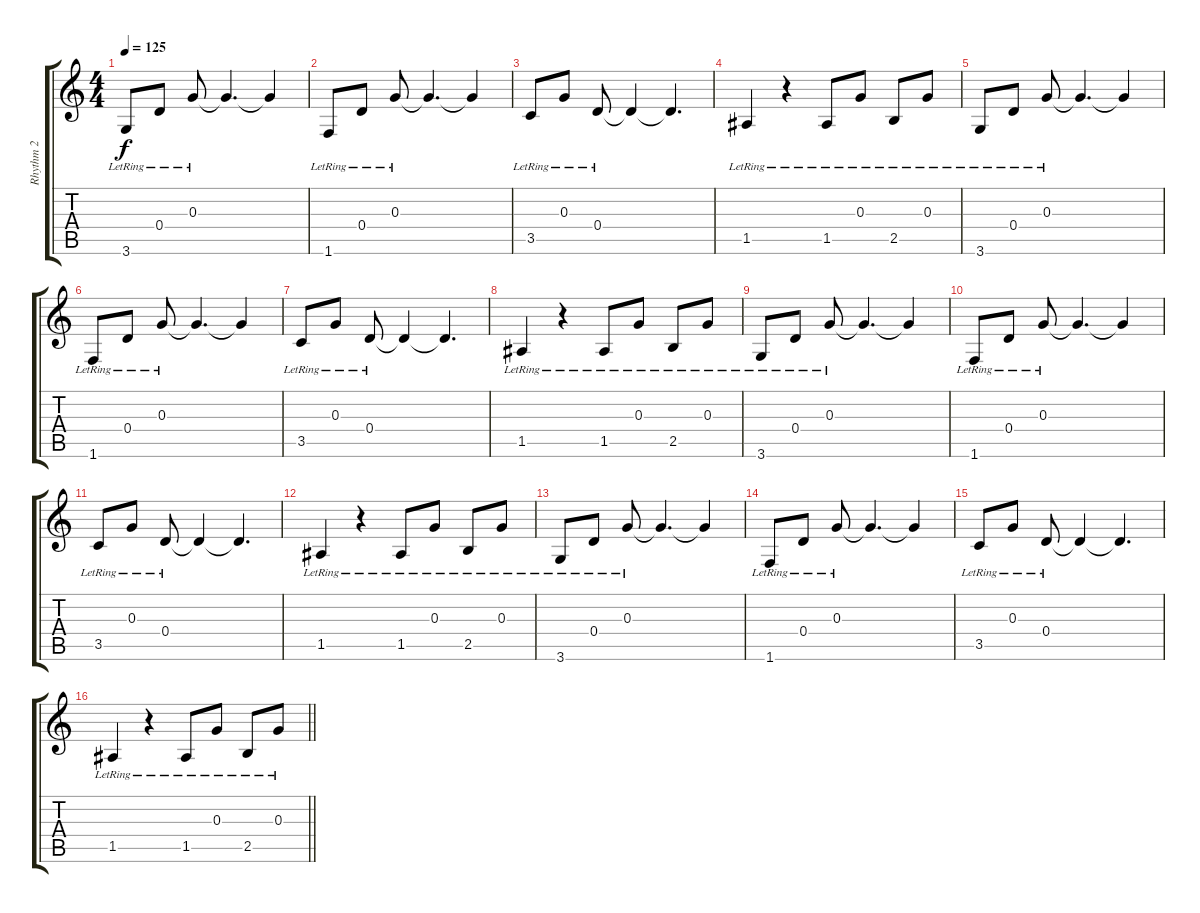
\track ("Rhythm 2" "Rhythm 2") {instrument electricguitarclean}
\staff {score tabs}
\tuning (E4 B3 G3 D3 A2 E2) {hide}
\ts (4 4)
\tempo 125
\clef g2
\ks c
3.6{lr}.8{dy f} 0.4{lr}.8 0.3{lr}.8 0.3{t}.4{d} 0.3{t}.4 |
1.6{lr}.8 0.4{lr}.8 0.3{lr}.8 0.3{t}.4{d} 0.3{t}.4 |
3.5{lr}.8 0.3{lr}.8 0.4{lr}.8 0.4{t}.4 0.4{t}.4{d} |
1.5{lr}.4 r.4 1.5{lr}.8 0.3{lr}.8 2.5{lr}.8 0.3{lr}.8 |
3.6{lr}.8 0.4{lr}.8 0.3{lr}.8 0.3{t}.4{d} 0.3{t}.4 |
1.6{lr}.8 0.4{lr}.8 0.3{lr}.8 0.3{t}.4{d} 0.3{t}.4 |
3.5{lr}.8 0.3{lr}.8 0.4{lr}.8 0.4{t}.4 0.4{t}.4{d} |
1.5{lr}.4 r.4 1.5{lr}.8 0.3{lr}.8 2.5{lr}.8 0.3{lr}.8 |
3.6{lr}.8 0.4{lr}.8 0.3{lr}.8 0.3{t}.4{d} 0.3{t}.4 |
1.6{lr}.8 0.4{lr}.8 0.3{lr}.8 0.3{t}.4{d} 0.3{t}.4 |
3.5{lr}.8 0.3{lr}.8 0.4{lr}.8 0.4{t}.4 0.4{t}.4{d} |
1.5{lr}.4 r.4 1.5{lr}.8 0.3{lr}.8 2.5{lr}.8 0.3{lr}.8 |
3.6{lr}.8 0.4{lr}.8 0.3{lr}.8 0.3{t}.4{d} 0.3{t}.4 |
1.6{lr}.8 0.4{lr}.8 0.3{lr}.8 0.3{t}.4{d} 0.3{t}.4 |
3.5{lr}.8 0.3{lr}.8 0.4{lr}.8 0.4{t}.4 0.4{t}.4{d} |
\barLineRight lightlight
1.5{lr}.4 r.4 1.5{lr}.8 0.3{lr}.8 2.5{lr}.8 0.3{lr}.8
